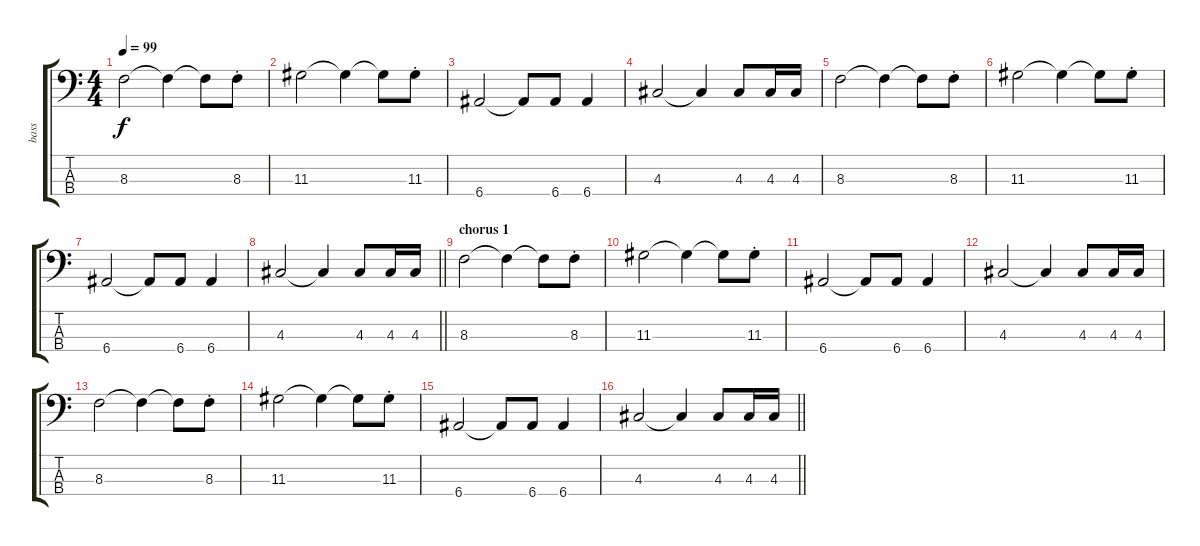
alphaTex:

\track ("bass" "bass") {instrument electricbassfinger}
\staff {score tabs}
\tuning (G2 D2 A1 E1) {hide}
\ts (4 4)
\tempo 99
\clef f4
\ks c
8.3.2{dy f} 8.3{t}.4 8.3{t}.8 8.3{st}.8 |
11.3.2 11.3{t}.4 11.3{t}.8 11.3{st}.8 |
6.4.2 6.4{t}.8 6.4.8 6.4.4 |
4.3.2 4.3{t}.4 4.3.8 4.3.16 4.3.16 |
8.3.2 8.3{t}.4 8.3{t}.8 8.3{st}.8 |
11.3.2 11.3{t}.4 11.3{t}.8 11.3{st}.8 |
6.4.2 6.4{t}.8 6.4.8 6.4.4 |
\barLineRight lightlight
4.3.2 4.3{t}.4 4.3.8 4.3.16 4.3.16 |
\section ("" "chorus 1")
8.3.2 8.3{t}.4 8.3{t}.8 8.3{st}.8 |
11.3.2 11.3{t}.4 11.3{t}.8 11.3{st}.8 |
6.4.2 6.4{t}.8 6.4.8 6.4.4 |
4.3.2 4.3{t}.4 4.3.8 4.3.16 4.3.16 |
8.3.2 8.3{t}.4 8.3{t}.8 8.3{st}.8 |
11.3.2 11.3{t}.4 11.3{t}.8 11.3{st}.8 |
6.4.2 6.4{t}.8 6.4.8 6.4.4 |
\barLineRight lightlight
4.3.2 4.3{t}.4 4.3.8 4.3.16 4.3.16
